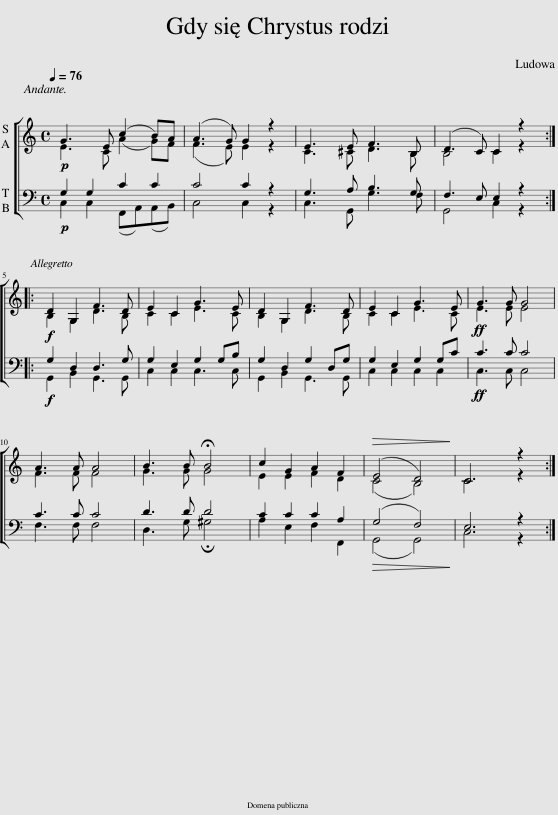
X:1
%%score [ ( 1 2 ) ( 3 4 ) ]
L:1/8
Q:1/4=76
M:4/4
I:linebreak $
K:C
V:1 treble
V:2 treble
V:3 bass
V:4 bass
V:1
!p! G3 E (c2 B)A | (A3 G) G2 z2 | E3 E F3 B, | (D3 C) C2 z2 ::$[Q:1/4=120]!f! D2 G,2 F3 D | %5
 E2 C2 G3 E | D2 G,2 F3 D | E2 C2 G3 E |!ff! G3 G G4 |$ A3 A A4 | %10
 B3 B !fermata!B4 | c2 G2 A2 F2 |!>(! (E4 D4)!>)! | C6 z2 :| %14
V:2
 E3 C (A2 G)F | (F3 E) E2 z2 | C3 ^C D3 B, | B,4 C2 z2 ::$ B,2 G,2 D3 B, | %5
 C2 C2 E3 C | B,2 G,2 D3 B, | C2 C2 E3 C | E3 E E4 |$ F3 F F4 | %10
 G3 G G4 | E2 E2 F2 D2 | (C4 B,4) | C6 z2 :| %14
V:3
!p! G,2 G,2 C2 C2 | C4 C2 z2 | G,3 A, B,3 G, | F,3 E, E,2 z2 ::$!f! G,2 D,2 D,3 G, | %5
 G,2 E,2 G,2 G,B, | G,2 D,2 G,2 D,G, | G,2 E,2 G,2 G,C |!ff! C3 C C4 |$ C3 C C4 | %10
 D3 D D4 | C2 C2 C2 A,2 |!>(! (G,4 F,4)!>)! | E,6 z2 :| %14
V:4
 C,2 C,2 (F,,A,,)(A,,B,,) | C,4 C,2 z2 | C,3 G,, G,3 F, | G,,4 C,2 z2 ::$ G,,2 B,,2 G,,3 G,, | %5
 C,2 C,2 C,3 C, | G,,2 B,,2 G,,3 G,, | C,2 C,2 C,2 C,2 | C,3 C, C,4 |$ F,3 F, F,4 | %10
 D,3 G, !fermata!^G,4 | A,2 E,2 F,2 F,,2 | (G,,4 G,,4) | C,6 z2 :| %14
